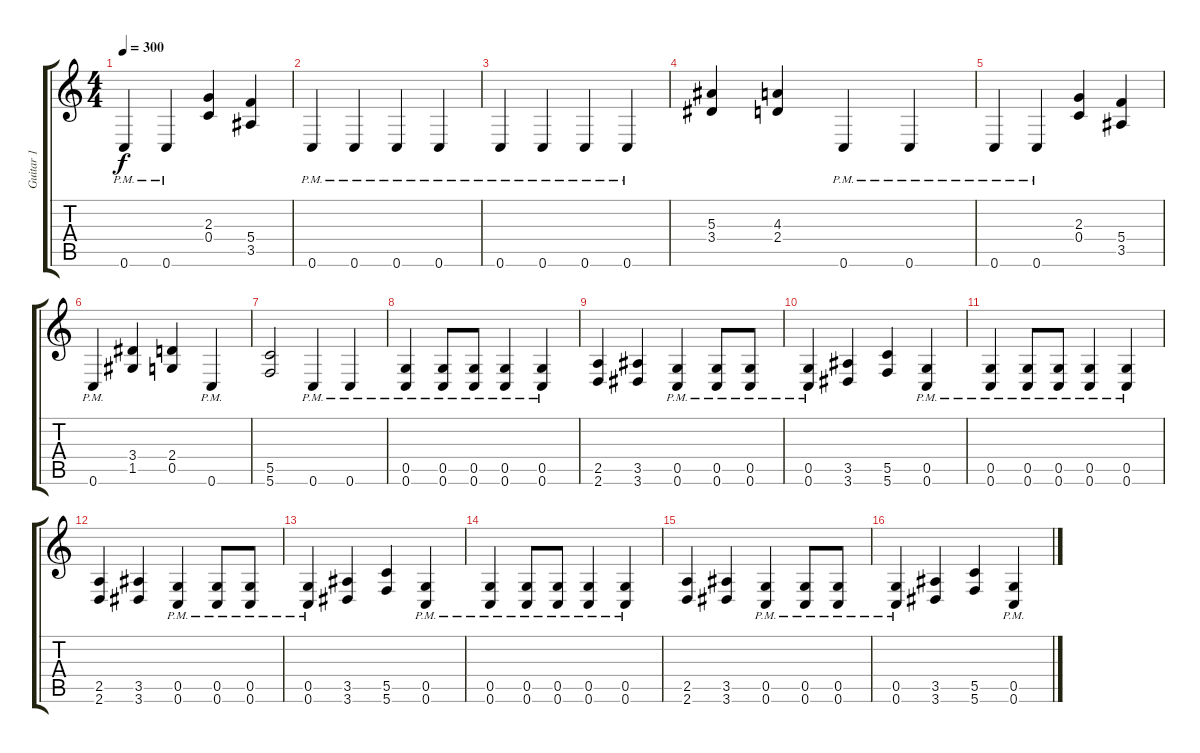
\track ("Guitar 1" "Guitar 1") {instrument distortionguitar}
\staff {score tabs}
\tuning (D4 A3 F3 C3 G2 C2) {hide}
\ts (4 4)
\tempo 300
\clef g2
\ks c
0.6{pm}.4{dy f} 0.6{pm}.4 (2.3 0.4).4 (5.4 3.5).4 |
0.6{pm}.4 0.6{pm}.4 0.6{pm}.4 0.6{pm}.4 |
0.6{pm}.4 0.6{pm}.4 0.6{pm}.4 0.6{pm}.4 |
(5.3 3.4).4 (4.3 2.4).4 0.6{pm}.4 0.6{pm}.4 |
0.6{pm}.4 0.6{pm}.4 (2.3 0.4).4 (5.4 3.5).4 |
0.6{pm}.4 (3.4 1.5).4 (2.4 0.5).4 0.6{pm}.4 |
(5.5 5.6).2 0.6{pm}.4 0.6{pm}.4 |
(0.5{pm} 0.6{pm}).4 (0.5{pm} 0.6{pm}).8 (0.5{pm} 0.6{pm}).8 (0.5{pm} 0.6{pm}).4 (0.5{pm} 0.6{pm}).4 |
(2.5 2.6).4 (3.5 3.6).4 (0.5{pm} 0.6{pm}).4 (0.5{pm} 0.6{pm}).8 (0.5{pm} 0.6{pm}).8 |
(0.5{pm} 0.6{pm}).4 (3.5 3.6).4 (5.5 5.6).4 (0.5{pm} 0.6{pm}).4 |
(0.5{pm} 0.6{pm}).4 (0.5{pm} 0.6{pm}).8 (0.5{pm} 0.6{pm}).8 (0.5{pm} 0.6{pm}).4 (0.5{pm} 0.6{pm}).4 |
(2.5 2.6).4 (3.5 3.6).4 (0.5{pm} 0.6{pm}).4 (0.5{pm} 0.6{pm}).8 (0.5{pm} 0.6{pm}).8 |
(0.5{pm} 0.6{pm}).4 (3.5 3.6).4 (5.5 5.6).4 (0.5{pm} 0.6{pm}).4 |
(0.5{pm} 0.6{pm}).4 (0.5{pm} 0.6{pm}).8 (0.5{pm} 0.6{pm}).8 (0.5{pm} 0.6{pm}).4 (0.5{pm} 0.6{pm}).4 |
(2.5 2.6).4 (3.5 3.6).4 (0.5{pm} 0.6{pm}).4 (0.5{pm} 0.6{pm}).8 (0.5{pm} 0.6{pm}).8 |
(0.5{pm} 0.6{pm}).4 (3.5 3.6).4 (5.5 5.6).4 (0.5{pm} 0.6{pm}).4
